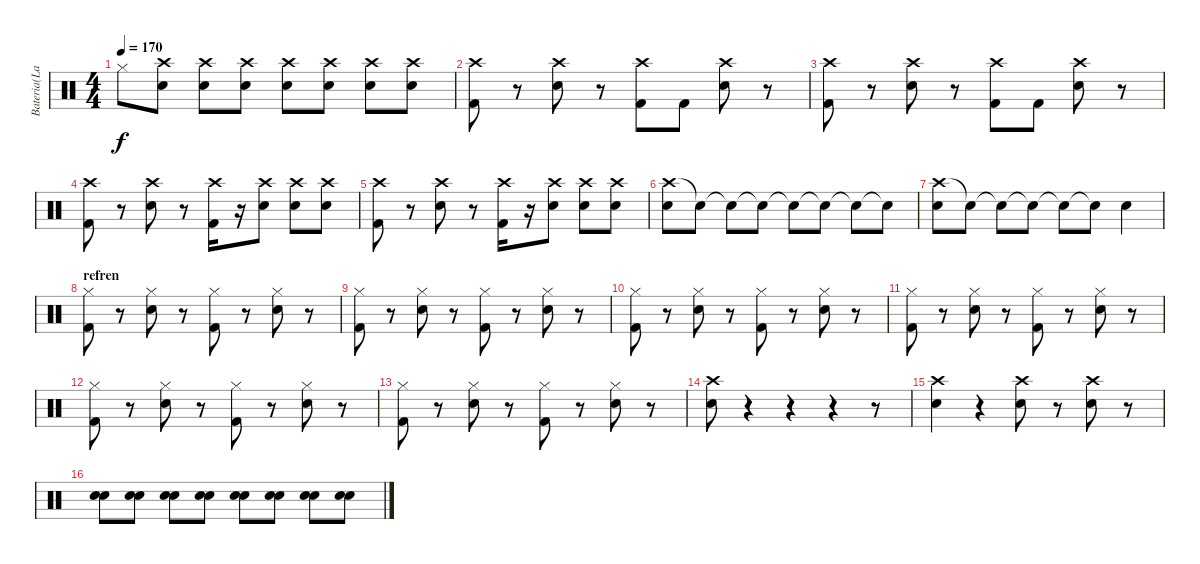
\track ("Bateria(Lavin)" "Bateria(La") {instrument percussion}
\staff {score}
\articulation defaults
\ts (4 4)
\tempo 170
\clef neutral
\ks c "Hi-Hat (closed)".8{dy f}
("Crash high (hit)" "Snare (hit) 2").8 ("Crash high (hit)" "Snare (hit) 2").8 ("Crash high (hit)" "Snare (hit) 2").8 ("Crash high (hit)" "Snare (hit) 2").8 ("Crash high (hit)" "Snare (hit) 2").8 ("Crash high (hit)" "Snare (hit) 2").8 ("Crash high (hit)" "Snare (hit) 2").8 |
("Crash high (hit)" "Kick (hit) 2").8 r.8 ("Crash high (hit)" "Snare (hit) 2").8 r.8 ("Crash high (hit)" "Kick (hit) 2").8 "Kick (hit) 2".8 ("Crash high (hit)" "Snare (hit) 2").8 r.8 |
("Crash high (hit)" "Kick (hit) 2").8 r.8 ("Crash high (hit)" "Snare (hit) 2").8 r.8 ("Crash high (hit)" "Kick (hit) 2").8 "Kick (hit) 2".8 ("Crash high (hit)" "Snare (hit) 2").8 r.8 |
("Crash high (hit)" "Kick (hit) 2").8 r.8 ("Crash high (hit)" "Snare (hit) 2").8 r.8 ("Crash high (hit)" "Kick (hit) 2").16 r.16 ("Crash high (hit)" "Snare (hit) 2").8 ("Crash high (hit)" "Snare (hit) 2").8 ("Crash high (hit)" "Snare (hit) 2").8 |
("Crash high (hit)" "Kick (hit) 2").8 r.8 ("Crash high (hit)" "Snare (hit) 2").8 r.8 ("Crash high (hit)" "Kick (hit) 2").16 r.16 ("Crash high (hit)" "Snare (hit) 2").8 ("Crash high (hit)" "Snare (hit) 2").8 ("Crash high (hit)" "Snare (hit) 2").8 |
("Crash high (hit)" "Snare (hit) 2").8 "Snare (hit)"{t}.8 "Snare (hit)"{t}.8 "Snare (hit)"{t}.8 "Snare (hit)"{t}.8 "Snare (hit)"{t}.8 "Snare (hit)"{t}.8 "Snare (hit)"{t}.8 |
("Crash high (hit)" "Snare (hit) 2").8 "Snare (hit)"{t}.8 "Snare (hit)"{t}.8 "Snare (hit)"{t}.8 "Snare (hit)"{t}.8 "Snare (hit)"{t}.8 "Snare (hit) 2".4 |
\section ("" "refren")
("Hi-Hat (closed)" "Kick (hit) 2").8 r.8 ("Hi-Hat (closed)" "Snare (hit) 2").8 r.8 ("Hi-Hat (closed)" "Kick (hit) 2").8 r.8 ("Hi-Hat (closed)" "Snare (hit) 2").8 r.8 |
("Hi-Hat (closed)" "Kick (hit) 2").8 r.8 ("Hi-Hat (closed)" "Snare (hit) 2").8 r.8 ("Hi-Hat (closed)" "Kick (hit) 2").8 r.8 ("Hi-Hat (closed)" "Snare (hit) 2").8 r.8 |
("Hi-Hat (closed)" "Kick (hit) 2").8 r.8 ("Hi-Hat (closed)" "Snare (hit) 2").8 r.8 ("Hi-Hat (closed)" "Kick (hit) 2").8 r.8 ("Hi-Hat (closed)" "Snare (hit) 2").8 r.8 |
("Hi-Hat (closed)" "Kick (hit) 2").8 r.8 ("Hi-Hat (closed)" "Snare (hit) 2").8 r.8 ("Hi-Hat (closed)" "Kick (hit) 2").8 r.8 ("Hi-Hat (closed)" "Snare (hit) 2").8 r.8 |
("Hi-Hat (closed)" "Kick (hit) 2").8 r.8 ("Hi-Hat (closed)" "Snare (hit) 2").8 r.8 ("Hi-Hat (closed)" "Kick (hit) 2").8 r.8 ("Hi-Hat (closed)" "Snare (hit) 2").8 r.8 |
("Hi-Hat (closed)" "Kick (hit) 2").8 r.8 ("Hi-Hat (closed)" "Snare (hit) 2").8 r.8 ("Hi-Hat (closed)" "Kick (hit) 2").8 r.8 ("Hi-Hat (closed)" "Snare (hit) 2").8 r.8 |
("Crash high (hit)" "Snare (hit) 2").8 r.4 r.4 r.4 r.8 |
("Crash high (hit)" "Snare (hit) 2").4 r.4 ("Crash high (hit)" "Snare (hit) 2").8 r.8 ("Crash high (hit)" "Snare (hit) 2").8 r.8{volume 0} |
("Snare (hit) 2" "Snare (hit) 2").8{volume 16} ("Snare (hit) 2" "Snare (hit) 2").8 ("Snare (hit) 2" "Snare (hit) 2").8 ("Snare (hit) 2" "Snare (hit) 2").8 ("Snare (hit) 2" "Snare (hit) 2").8 ("Snare (hit) 2" "Snare (hit) 2").8 ("Snare (hit) 2" "Snare (hit) 2").8 ("Snare (hit) 2" "Snare (hit) 2").8
